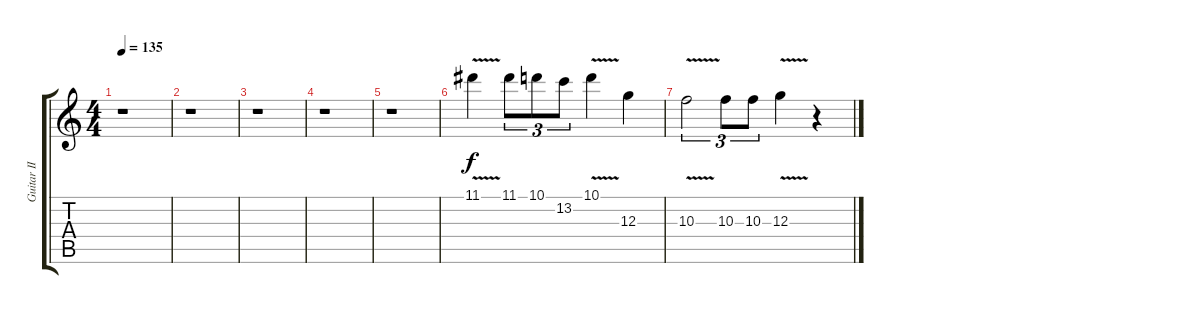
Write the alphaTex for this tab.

\track ("Guitar II" "Guitar II") {instrument overdrivenguitar}
\staff {score tabs}
\tuning (E4 B3 G3 D3 A2 E2) {hide}
\ts (4 4)
\tempo 135
\clef g2
\ks c
r.1{dy f} |
r.1 |
r.1 |
r.1 |
r.1 |
11.1{v}.4 11.1.8{tu (3 2)} 10.1.8{tu (3 2)} 13.2.8{tu (3 2)} 10.1{v}.4 12.3.4 |
10.3{v}.2{tu (3 2)} 10.3.8{tu (3 2)} 10.3.8{tu (3 2)} 12.3{v}.4 r.4
